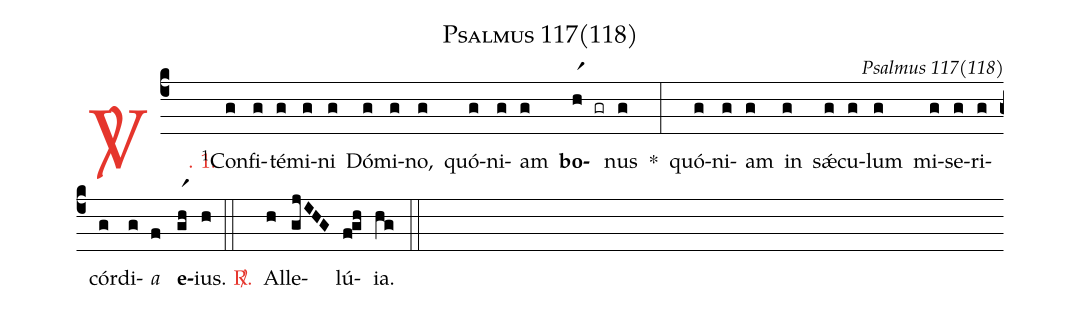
name: Psalmus 117(118);
commentary: Psalmus 117(118);
%%
(c4)

<c><sp>V/</sp>. 1.</c>() <v>\VSup{1}</v>Con(g)fi(g)té(g)mi(g)ni(g) Dó(g)mi(g)no,(g) quó(g)ni(g)am(g) <b>bo</b>(hr1 gr)nus(g) *(:) quó(g)ni(g)am(g) in(g) sǽ(g)cu(g)lum(g) mi(g)se(g)ri(g)cór(g)di(g)<i>a</i>(f) <b>e</b>(gr1h)ius.(h)

(::)

<c><sp>R/</sp>.</c>() Al(h)le(gjIHG)lú(f!gh)ia.(hg)

(::)
